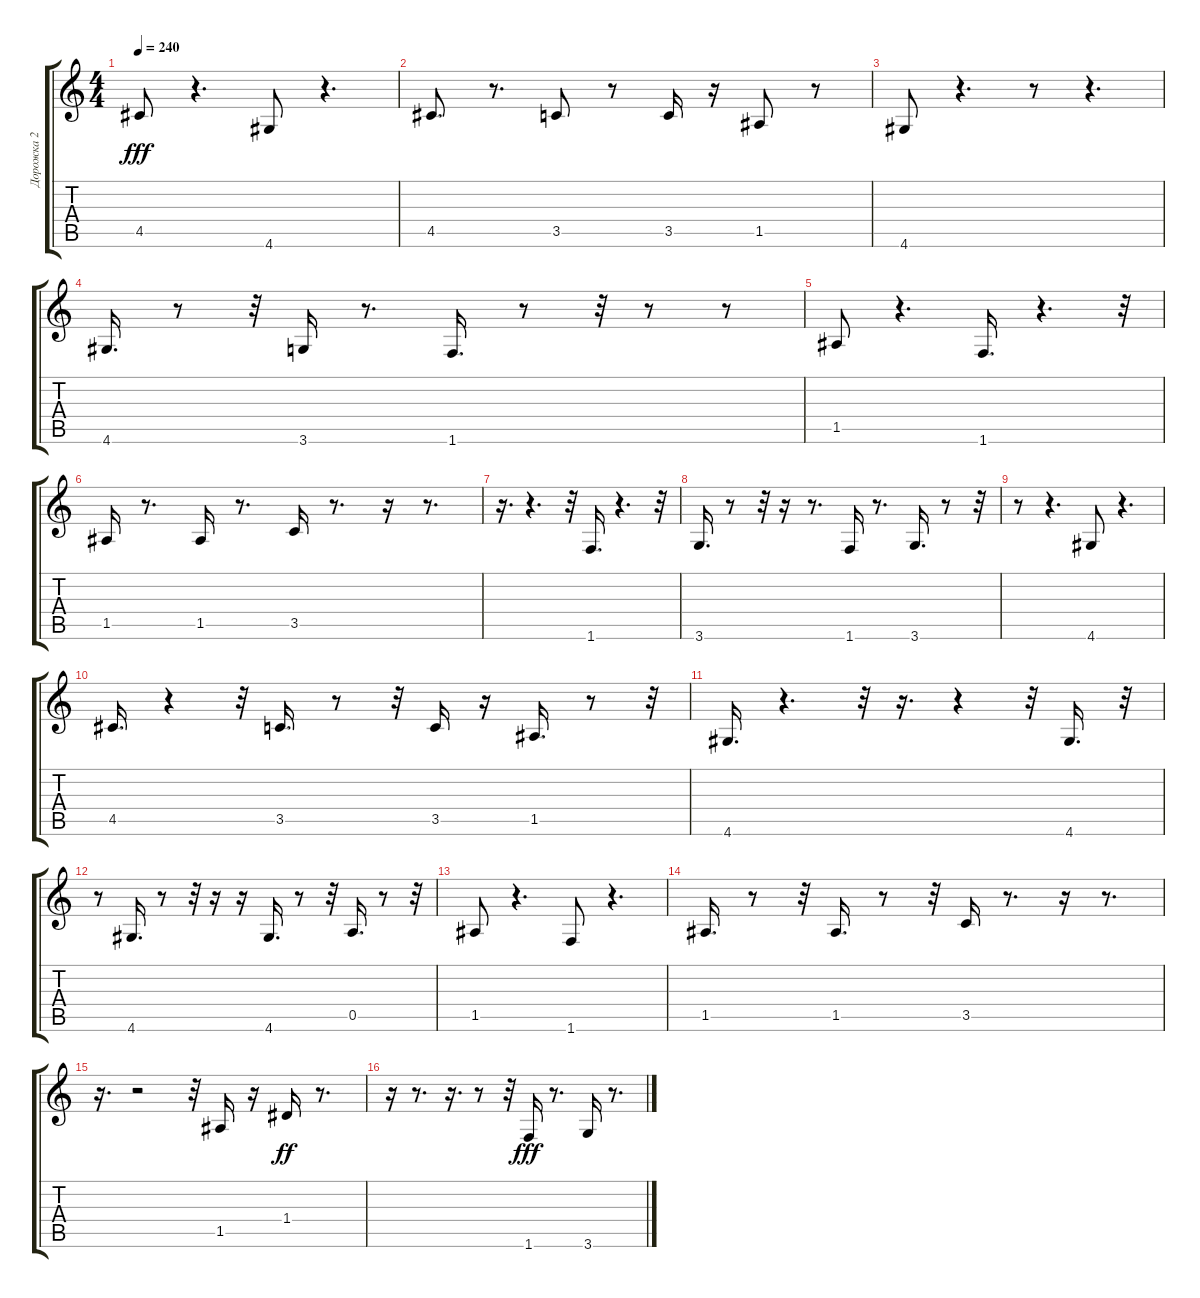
\track ("Дорожка 2" "Дорожка 2") {instrument electricbassfinger}
\staff {score tabs}
\tuning (E4 B3 G3 D3 A2 E2) {hide}
\ts (4 4)
\tempo 240
\clef g2
\ks c
4.5.8{dy fff} r.4{d} 4.6.8 r.4{d} |
4.5.8{d} r.8{d} 3.5.8 r.8 3.5.16 r.16 1.5.8 r.8 |
4.6.8 r.4{d} r.8 r.4{d} |
4.6.16{d} r.8 r.32 3.6.16 r.8{d} 1.6.16{d} r.8 r.32 r.8 r.8 |
1.5.8 r.4{d} 1.6.16{d} r.4{d} r.32 |
1.5.16 r.8{d} 1.5.16 r.8{d} 3.5.16 r.8{d} r.16 r.8{d} |
r.16{d} r.4{d} r.32 1.6.16{d} r.4{d} r.32 |
3.6.16{d} r.8 r.32 r.16 r.8{d} 1.6.16 r.8{d} 3.6.16{d} r.8 r.32 |
r.8 r.4{d} 4.6.8 r.4{d} |
4.5.16{d} r.4 r.32 3.5.16{d} r.8 r.32 3.5.16 r.16 1.5.16{d} r.8 r.32 |
4.6.16{d} r.4{d} r.32 r.16{d} r.4 r.32 4.6.16{d} r.32 |
r.8 4.6.16{d} r.8 r.32 r.16 r.16 4.6.16{d} r.8 r.32 0.5.16{d} r.8 r.32 |
1.5.8 r.4{d} 1.6.8 r.4{d} |
1.5.16{d} r.8 r.32 1.5.16{d} r.8 r.32 3.5.16 r.8{d} r.16 r.8{d} |
r.16{d} r.2 r.32 1.5.16 r.16 1.4.16{dy ff} r.8{d} |
r.16 r.8{d} r.16{d} r.8 r.32 1.6.16{dy fff} r.8{d} 3.6.16 r.8{d}
